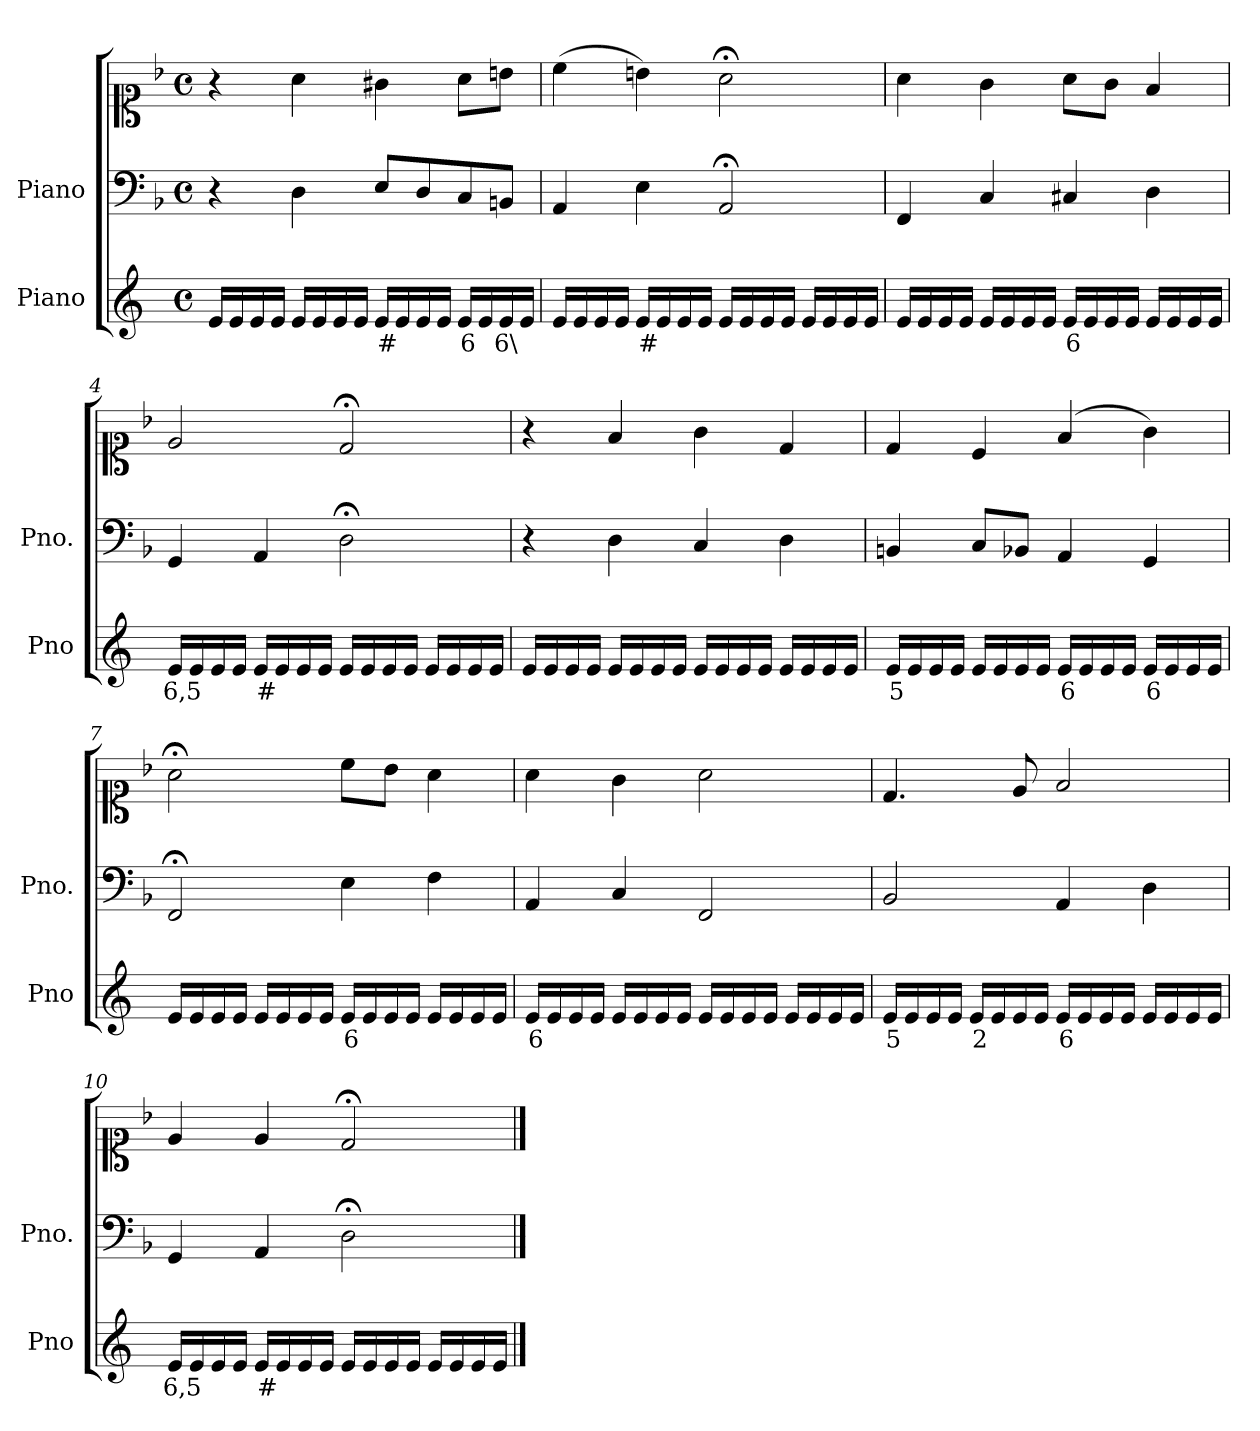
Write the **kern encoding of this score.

**kern	**text	**kern	**kern
*part2	*part2	*part1	*part1
*staff3	*staff3	*staff2	*staff1
*I"Piano	*	*I"Piano	*
*I'Pno	*	*I'Pno.	*
*clefG2	*	*clefF4	*clefC1
*k[]	*	*k[b-]	*k[b-]
*M4/4	*	*M4/4	*M4/4
*met(c)	*	*met(c)	*met(c)
=1	=1	=1	=1
16e/LL	.	4r	4r
16e/	.	.	.
16e/	.	.	.
16e/JJ	.	.	.
16e/LL	.	4D\	4a\
16e/	.	.	.
16e/	.	.	.
16e/JJ	.	.	.
!	!LO:LY:b	!	!
16e/LL	#	8E/L	4g#X\
16e/	.	.	.
!	!LO:LY:b	!	!
16e/	_	8D/	.
16e/JJ	.	.	.
!	!LO:LY:b	!	!
16e/LL	6	8C/	8a\L
16e/	.	.	.
!	!LO:LY:b	!	!
16e/	6\	8BBn/J	8bn\J
16e/JJ	.	.	.
=2	=2	=2	=2
16e/LL	.	4AA/	(>4cc\
16e/	.	.	.
16e/	.	.	.
16e/JJ	.	.	.
!	!LO:LY:b	!	!
16e/LL	#	4E\	4bn\)
16e/	.	.	.
16e/	.	.	.
16e/JJ	.	.	.
16e/LL	.	2AA;</	2a;<\
16e/	.	.	.
16e/	.	.	.
16e/JJ	.	.	.
16e/LL	.	.	.
16e/	.	.	.
16e/	.	.	.
16e/JJ	.	.	.
=3	=3	=3	=3
16e/LL	.	4FF/	4a\
16e/	.	.	.
16e/	.	.	.
16e/JJ	.	.	.
16e/LL	.	4C/	4g\
16e/	.	.	.
16e/	.	.	.
16e/JJ	.	.	.
!	!LO:LY:b	!	!
16e/LL	6	4C#X/	8a\L
16e/	.	.	.
16e/	.	.	8g\J
16e/JJ	.	.	.
16e/LL	.	4D\	4f/
16e/	.	.	.
16e/	.	.	.
16e/JJ	.	.	.
=4	=4	=4	=4
!	!LO:LY:b	!	!
16e/LL	6,5	4GG/	2e/
16e/	.	.	.
16e/	.	.	.
16e/JJ	.	.	.
!	!LO:LY:b	!	!
16e/LL	#	4AA/	.
16e/	.	.	.
16e/	.	.	.
16e/JJ	.	.	.
16e/LL	.	2D;<\	2d;</
16e/	.	.	.
16e/	.	.	.
16e/JJ	.	.	.
16e/LL	.	.	.
16e/	.	.	.
16e/	.	.	.
16e/JJ	.	.	.
=5	=5	=5	=5
16e/LL	.	4r	4r
16e/	.	.	.
16e/	.	.	.
16e/JJ	.	.	.
16e/LL	.	4D\	4f/
16e/	.	.	.
16e/	.	.	.
16e/JJ	.	.	.
16e/LL	.	4C/	4g\
16e/	.	.	.
16e/	.	.	.
16e/JJ	.	.	.
16e/LL	.	4D\	4d/
16e/	.	.	.
16e/	.	.	.
16e/JJ	.	.	.
=6	=6	=6	=6
!	!LO:LY:b	!	!
16e/LL	5	4BBn/	4d/
16e/	.	.	.
16e/	.	.	.
16e/JJ	.	.	.
16e/LL	.	8C/L	4c/
16e/	.	.	.
!	!LO:LY:b	!	!
16e/	_	8BB-X/J	.
16e/JJ	.	.	.
!	!LO:LY:b	!	!
16e/LL	6	4AA/	(>4f/
16e/	.	.	.
16e/	.	.	.
16e/JJ	.	.	.
!	!LO:LY:b	!	!
16e/LL	6	4GG/	4g\)
16e/	.	.	.
16e/	.	.	.
16e/JJ	.	.	.
=7	=7	=7	=7
16e/LL	.	2FF;</	2a;<\
16e/	.	.	.
16e/	.	.	.
16e/JJ	.	.	.
16e/LL	.	.	.
16e/	.	.	.
16e/	.	.	.
16e/JJ	.	.	.
!	!LO:LY:b	!	!
16e/LL	6	4E\	8cc\L
16e/	.	.	.
16e/	.	.	8b-\J
16e/JJ	.	.	.
16e/LL	.	4F\	4a\
16e/	.	.	.
16e/	.	.	.
16e/JJ	.	.	.
=8	=8	=8	=8
!	!LO:LY:b	!	!
16e/LL	6	4AA/	4a\
16e/	.	.	.
16e/	.	.	.
16e/JJ	.	.	.
16e/LL	.	4C/	4g\
16e/	.	.	.
16e/	.	.	.
16e/JJ	.	.	.
16e/LL	.	2FF/	2a\
16e/	.	.	.
16e/	.	.	.
16e/JJ	.	.	.
16e/LL	.	.	.
16e/	.	.	.
16e/	.	.	.
16e/JJ	.	.	.
=9	=9	=9	=9
!	!LO:LY:b	!	!
16e/LL	5	2BB-/	4.d/
16e/	.	.	.
16e/	.	.	.
16e/JJ	.	.	.
!	!LO:LY:b	!	!
16e/LL	2	.	.
16e/	.	.	.
16e/	.	.	8e/
16e/JJ	.	.	.
!	!LO:LY:b	!	!
16e/LL	6	4AA/	2f/
16e/	.	.	.
16e/	.	.	.
16e/JJ	.	.	.
16e/LL	.	4D\	.
16e/	.	.	.
16e/	.	.	.
16e/JJ	.	.	.
=10	=10	=10	=10
!	!LO:LY:b	!	!
16e/LL	6,5	4GG/	4e/
16e/	.	.	.
16e/	.	.	.
16e/JJ	.	.	.
!	!LO:LY:b	!	!
16e/LL	#	4AA/	4e/
16e/	.	.	.
16e/	.	.	.
16e/JJ	.	.	.
16e/LL	.	2D;<\	2d;</
16e/	.	.	.
16e/	.	.	.
16e/JJ	.	.	.
16e/LL	.	.	.
16e/	.	.	.
16e/	.	.	.
16e/JJ	.	.	.
==	==	==	==
*-	*-	*-	*-
